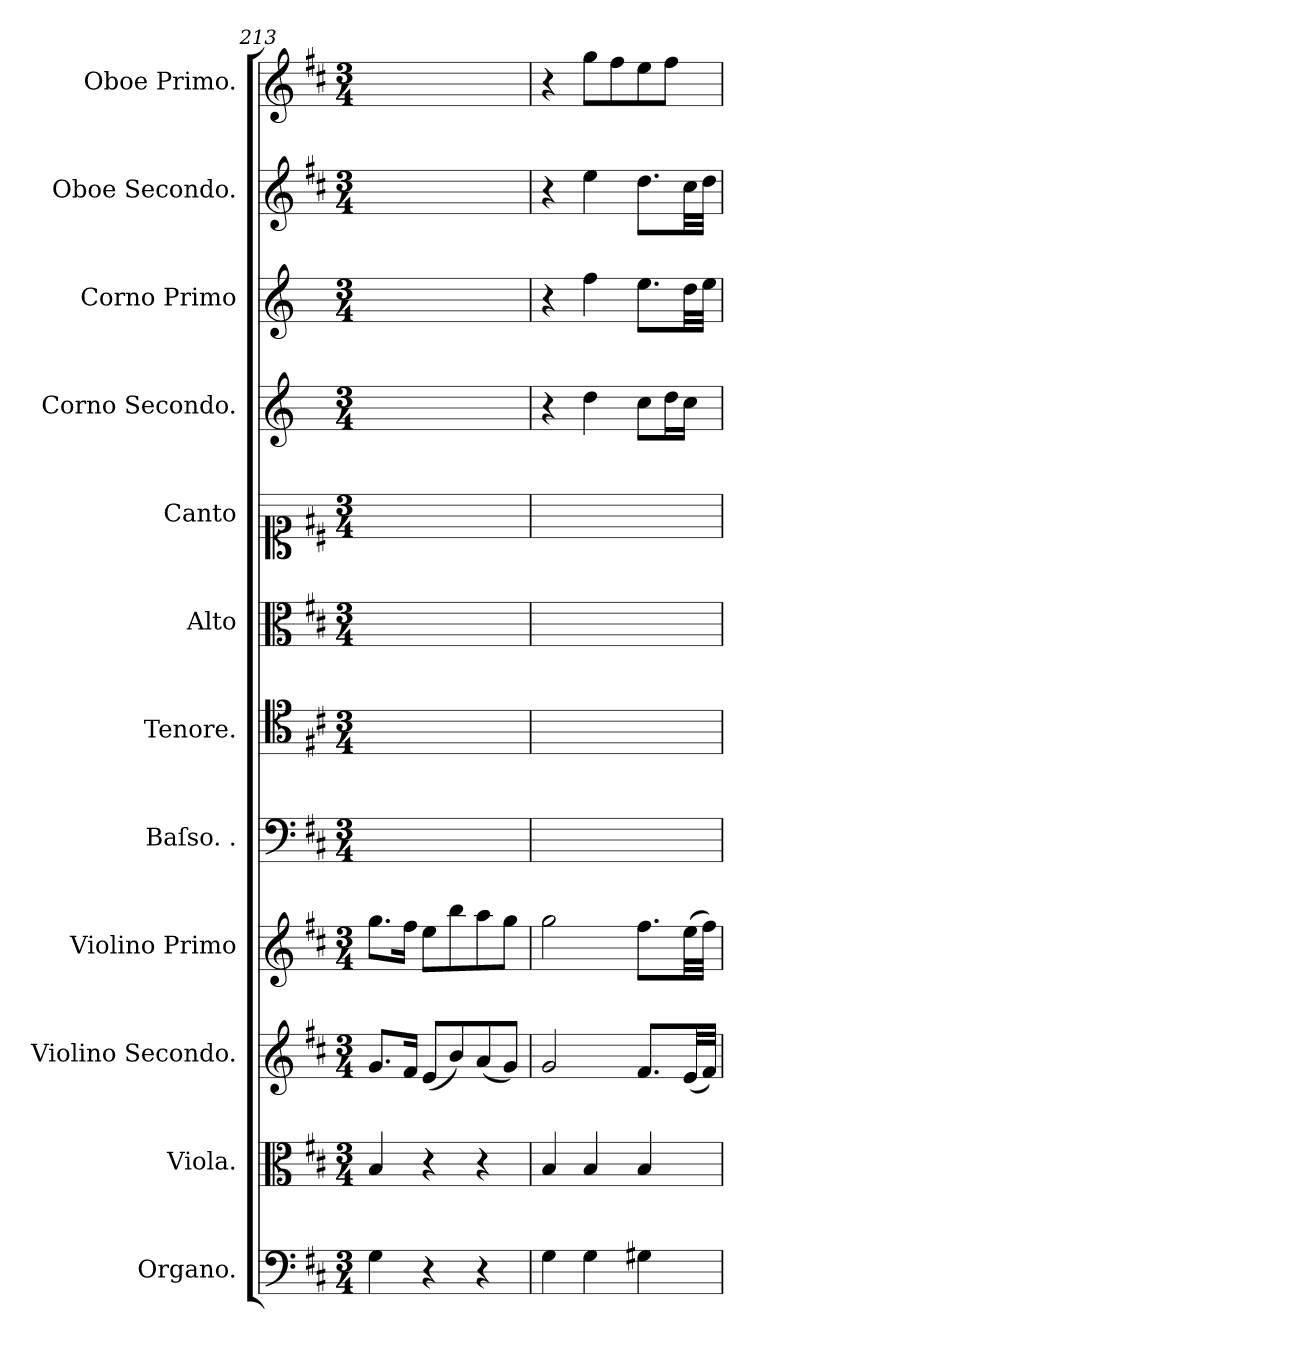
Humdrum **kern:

**kern	**kern	**kern	**kern	**kern	**kern	**kern	**kern	**kern	**kern	**kern	**kern
*part12	*part11	*part10	*part9	*part8	*part7	*part6	*part5	*part4	*part3	*part2	*part1
*staff12	*staff11	*staff10	*staff9	*staff8	*staff7	*staff6	*staff5	*staff4	*staff3	*staff2	*staff1
*I"Organo.	*I"Viola.	*I"Violino Secondo.	*I"Violino Primo	*I"Baſso. .	*I"Tenore.	*I"Alto	*I"Canto	*I"Corno Secondo.	*I"Corno Primo	*I"Oboe Secondo.	*I"Oboe Primo.
*I'org	*I'vla	*I'vl 2	*I'vl 1	*I'B	*I'T	*I'A	*	*I'cor 2	*I'cor 1	*I'ob 2	*I'ob 1
*clefF4	*clefC3	*clefG2	*clefG2	*clefF4	*clefC4	*clefC3	*clefC1	*clefG2	*clefG2	*clefG2	*clefG2
*	*	*	*	*	*	*	*	*ITrd6c10	*ITrd6c10	*	*
*k[f#c#]	*k[f#c#]	*k[f#c#]	*k[f#c#]	*k[f#c#]	*k[f#c#]	*k[f#c#]	*k[f#c#]	*k[f#c#]	*k[f#c#]	*k[f#c#]	*k[f#c#]
*M3/4	*M3/4	*M3/4	*M3/4	*M3/4	*M3/4	*M3/4	*M3/4	*M3/4	*M3/4	*M3/4	*M3/4
=213	=213	=213	=213	=213	=213	=213	=213	=213	=213	=213	=213
4G\	4B/	8.g/L	8.gg\L	2.ryy	2.ryy	2.ryy	2.ryy	2.ryy	2.ryy	2.ryy	2.ryy
.	.	16f#/Jk	16ff#\Jk	.	.	.	.	.	.	.	.
4r	4r	(<8e/L	8ee\L	.	.	.	.	.	.	.	.
.	.	8b/)	8bb\	.	.	.	.	.	.	.	.
4r	4r	(<8a/	8aa\	.	.	.	.	.	.	.	.
.	.	8g/J)	8gg\J	.	.	.	.	.	.	.	.
=214	=214	=214	=214	=214	=214	=214	=214	=214	=214	=214	=214
4G\	4B/	2g/	2gg\	2.ryy	2.ryy	2.ryy	2.ryy	4r	4r	4r	4r
4G\	4B/	.	.	.	.	.	.	4e\	4g\	4ee\	8gg\L
.	.	.	.	.	.	.	.	.	.	.	8ff#\
4G#X\	4B/	8.f#/L	8.ff#\L	.	.	.	.	8d\L	8.f#\L	8.dd\L	8ee\
.	.	.	.	.	.	.	.	16e\L	.	.	8ff#\J
.	.	(<32e/LL	(>32ee\LL	.	.	.	.	16d\JJ	32e\LL	32cc#\LL	.
.	.	32f#/JJJ)	32ff#\JJJ)	.	.	.	.	.	32f#\JJJ	32dd\JJJ	.
=	=	=	=	=	=	=	=	=	=	=	=
*-	*-	*-	*-	*-	*-	*-	*-	*-	*-	*-	*-
